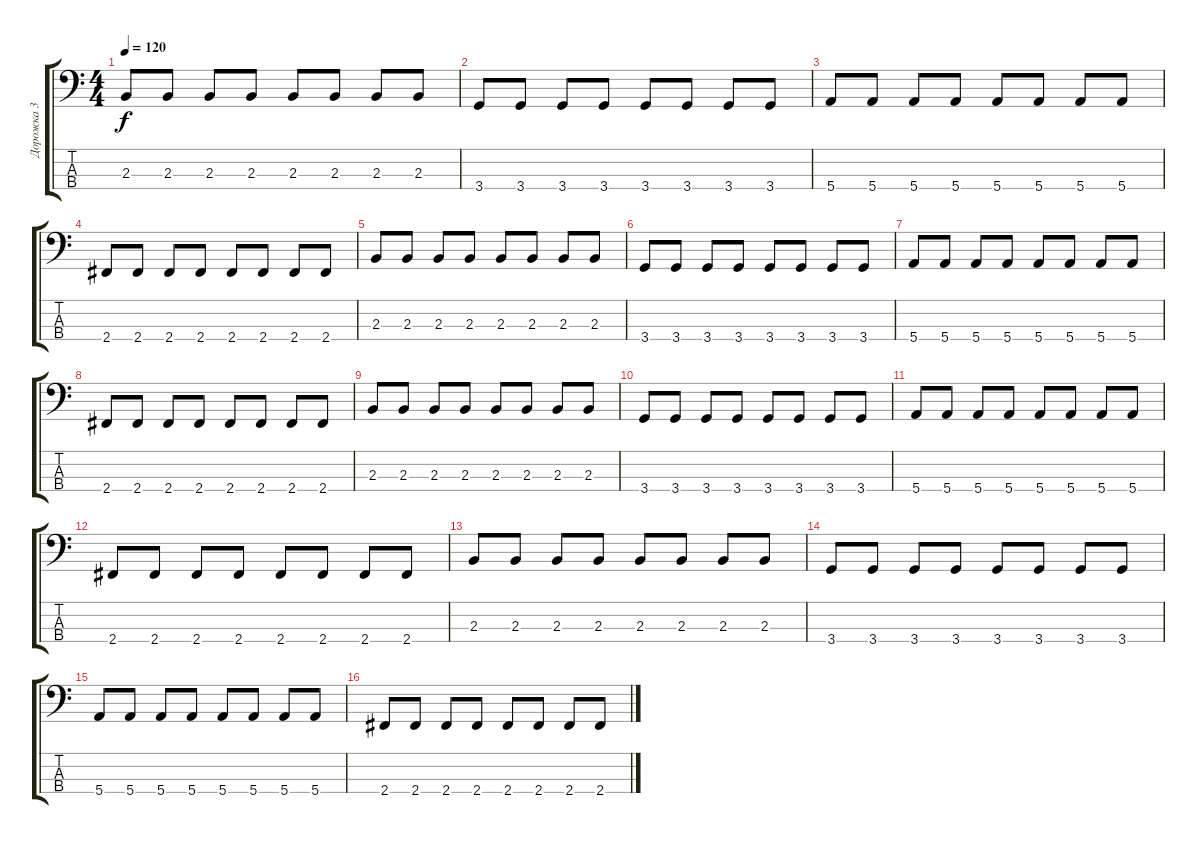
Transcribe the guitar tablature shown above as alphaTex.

\track ("Дорожка 3" "Дорожка 3") {instrument electricbassfinger}
\staff {score tabs}
\tuning (G2 D2 A1 E1) {hide}
\ts (4 4)
\tempo 120
\clef f4
\ks c
2.3.8{dy f} 2.3.8 2.3.8 2.3.8 2.3.8 2.3.8 2.3.8 2.3.8 |
3.4.8 3.4.8 3.4.8 3.4.8 3.4.8 3.4.8 3.4.8 3.4.8 |
5.4.8 5.4.8 5.4.8 5.4.8 5.4.8 5.4.8 5.4.8 5.4.8 |
2.4.8 2.4.8 2.4.8 2.4.8 2.4.8 2.4.8 2.4.8 2.4.8 |
2.3.8 2.3.8 2.3.8 2.3.8 2.3.8 2.3.8 2.3.8 2.3.8 |
3.4.8 3.4.8 3.4.8 3.4.8 3.4.8 3.4.8 3.4.8 3.4.8 |
5.4.8 5.4.8 5.4.8 5.4.8 5.4.8 5.4.8 5.4.8 5.4.8 |
2.4.8 2.4.8 2.4.8 2.4.8 2.4.8 2.4.8 2.4.8 2.4.8 |
2.3.8 2.3.8 2.3.8 2.3.8 2.3.8 2.3.8 2.3.8 2.3.8 |
3.4.8 3.4.8 3.4.8 3.4.8 3.4.8 3.4.8 3.4.8 3.4.8 |
5.4.8 5.4.8 5.4.8 5.4.8 5.4.8 5.4.8 5.4.8 5.4.8 |
2.4.8 2.4.8 2.4.8 2.4.8 2.4.8 2.4.8 2.4.8 2.4.8 |
2.3.8 2.3.8 2.3.8 2.3.8 2.3.8 2.3.8 2.3.8 2.3.8 |
3.4.8 3.4.8 3.4.8 3.4.8 3.4.8 3.4.8 3.4.8 3.4.8 |
5.4.8 5.4.8 5.4.8 5.4.8 5.4.8 5.4.8 5.4.8 5.4.8 |
2.4.8 2.4.8 2.4.8 2.4.8 2.4.8 2.4.8 2.4.8 2.4.8
